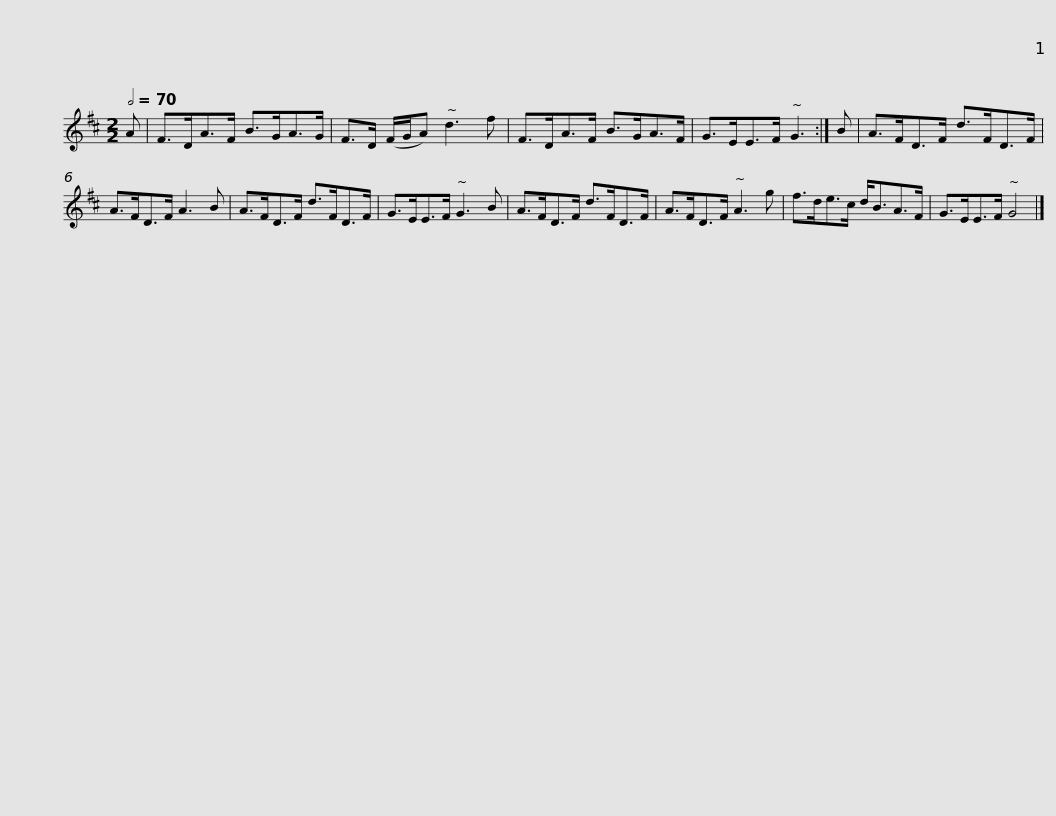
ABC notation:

X:1
L:1/8
Q:1/2=70
M:2/2
I:linebreak $
K:D
V:1 treble
V:1
 A | F>DA>F B>GA>G | F>D (F/G/A) d3 f | F>DA>F B>GA>F | G>EE>F G3 :| %5
 B |$ A>FD>F d>FD>F | A>FD>F A3 B | A>FD>F d>FD>F | G>EE>F G3 B | %10
 A>FD>F d>FD>F |$ A>FD>F A3 g | f>de>c d<BA>F | G>EE>F G4 |] %14
